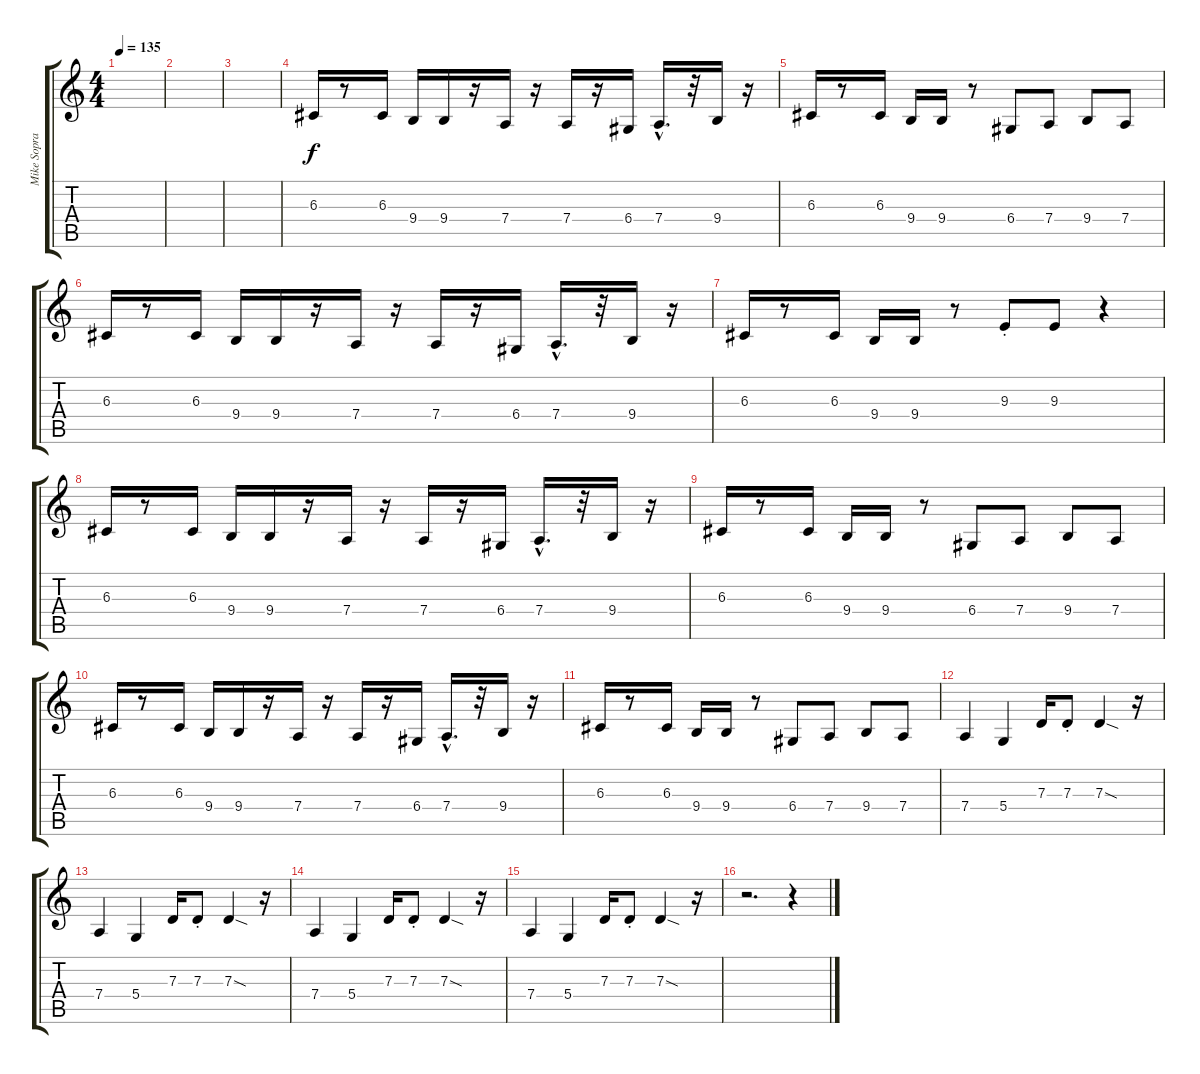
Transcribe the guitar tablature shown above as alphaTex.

\track ("Mike Soprano" "Mike Sopra") {instrument trombone}
\staff {score tabs}
\tuning (E4 B3 G3 D3 A2 E2) {hide}
\ts (4 4)
\tempo 135
\clef g2
\ks c
|
|
|
6.3.16 r.8 6.3.16 9.4.16 9.4.16 r.16 7.4.16 r.16 7.4.16 r.16 6.4.16 7.4{hac}.16{d} r.32 9.4.16 r.16 |
6.3.16 r.8 6.3.16 9.4.16 9.4.16 r.8 6.4.8 7.4.8 9.4.8 7.4.8 |
6.3.16 r.8 6.3.16 9.4.16 9.4.16 r.16 7.4.16 r.16 7.4.16 r.16 6.4.16 7.4{hac}.16{d} r.32 9.4.16 r.16 |
6.3.16 r.8 6.3.16 9.4.16 9.4.16 r.8 9.3{st}.8 9.3.8 r.4 |
6.3.16 r.8 6.3.16 9.4.16 9.4.16 r.16 7.4.16 r.16 7.4.16 r.16 6.4.16 7.4{hac}.16{d} r.32 9.4.16 r.16 |
6.3.16 r.8 6.3.16 9.4.16 9.4.16 r.8 6.4.8 7.4.8 9.4.8 7.4.8 |
6.3.16 r.8 6.3.16 9.4.16 9.4.16 r.16 7.4.16 r.16 7.4.16 r.16 6.4.16 7.4{hac}.16{d} r.32 9.4.16 r.16 |
6.3.16 r.8 6.3.16 9.4.16 9.4.16 r.8 6.4.8 7.4.8 9.4.8 7.4.8 |
7.4.4 5.4.4 7.3.16 7.3{st}.8 7.3{sod}.4 r.16 |
7.4.4 5.4.4 7.3.16 7.3{st}.8 7.3{sod}.4 r.16 |
7.4.4 5.4.4 7.3.16 7.3{st}.8 7.3{sod}.4 r.16 |
7.4.4 5.4.4 7.3.16 7.3{st}.8 7.3{sod}.4 r.16 |
r.2{d} r.4
